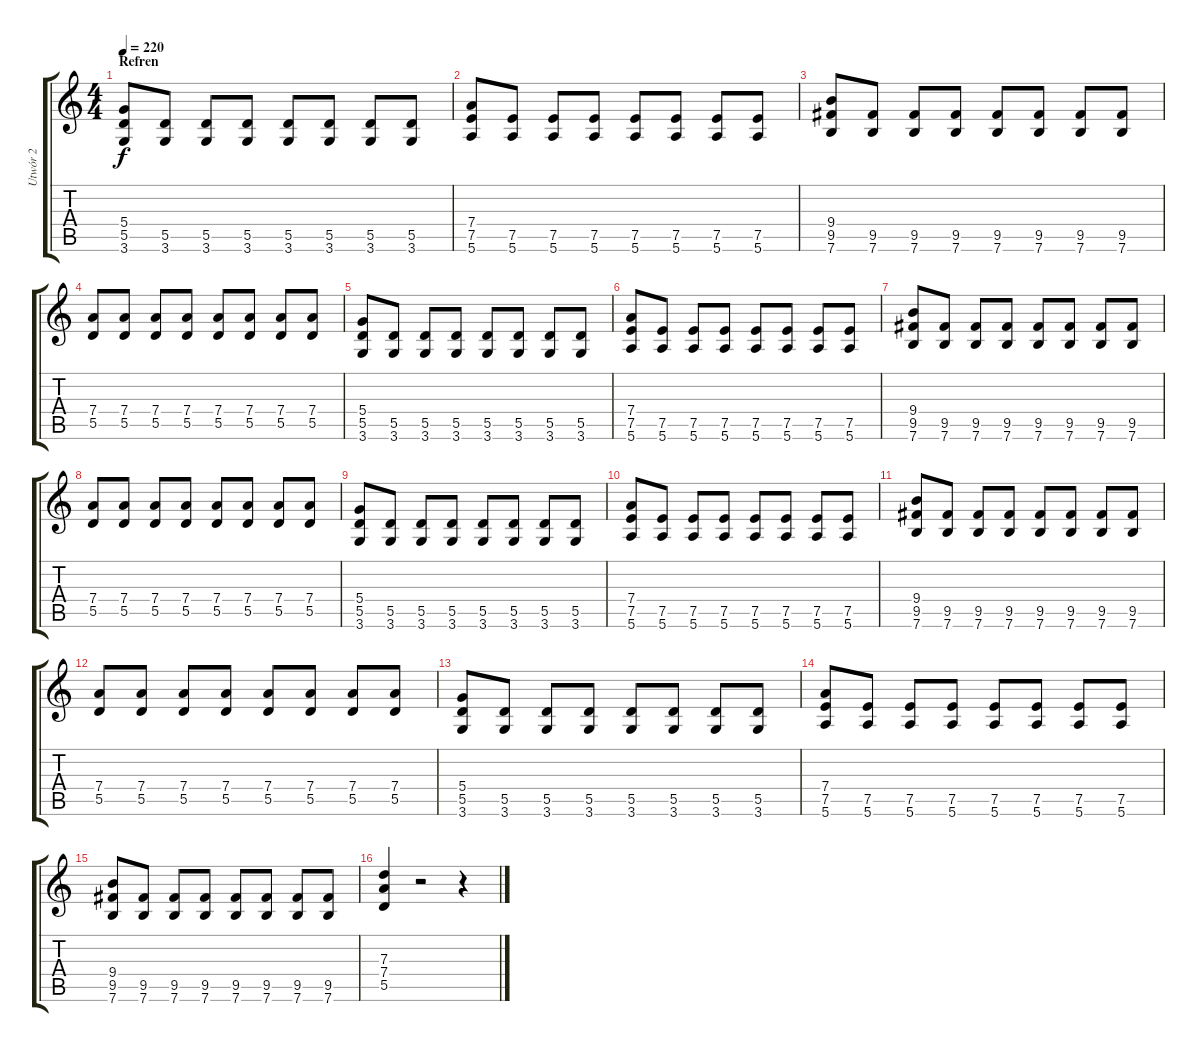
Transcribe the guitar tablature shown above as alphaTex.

\track ("Utwór 2" "Utwór 2") {instrument distortionguitar}
\staff {score tabs}
\tuning (E4 B3 G3 D3 A2 E2) {hide}
\ts (4 4)
\section ("" "Refren")
\tempo 220
\clef g2
\ks c
(5.4 5.5 3.6).8{dy f} (5.5 3.6).8 (5.5 3.6).8 (5.5 3.6).8 (5.5 3.6).8 (5.5 3.6).8 (5.5 3.6).8 (5.5 3.6).8 |
(7.4 7.5 5.6).8 (7.5 5.6).8 (7.5 5.6).8 (7.5 5.6).8 (7.5 5.6).8 (7.5 5.6).8 (7.5 5.6).8 (7.5 5.6).8 |
(9.4 9.5 7.6).8 (9.5 7.6).8 (9.5 7.6).8 (9.5 7.6).8 (9.5 7.6).8 (9.5 7.6).8 (9.5 7.6).8 (9.5 7.6).8 |
(7.4 5.5).8 (7.4 5.5).8 (7.4 5.5).8 (7.4 5.5).8 (7.4 5.5).8 (7.4 5.5).8 (7.4 5.5).8 (7.4 5.5).8 |
(5.4 5.5 3.6).8 (5.5 3.6).8 (5.5 3.6).8 (5.5 3.6).8 (5.5 3.6).8 (5.5 3.6).8 (5.5 3.6).8 (5.5 3.6).8 |
(7.4 7.5 5.6).8 (7.5 5.6).8 (7.5 5.6).8 (7.5 5.6).8 (7.5 5.6).8 (7.5 5.6).8 (7.5 5.6).8 (7.5 5.6).8 |
(9.4 9.5 7.6).8 (9.5 7.6).8 (9.5 7.6).8 (9.5 7.6).8 (9.5 7.6).8 (9.5 7.6).8 (9.5 7.6).8 (9.5 7.6).8 |
(7.4 5.5).8 (7.4 5.5).8 (7.4 5.5).8 (7.4 5.5).8 (7.4 5.5).8 (7.4 5.5).8 (7.4 5.5).8 (7.4 5.5).8 |
(5.4 5.5 3.6).8 (5.5 3.6).8 (5.5 3.6).8 (5.5 3.6).8 (5.5 3.6).8 (5.5 3.6).8 (5.5 3.6).8 (5.5 3.6).8 |
(7.4 7.5 5.6).8 (7.5 5.6).8 (7.5 5.6).8 (7.5 5.6).8 (7.5 5.6).8 (7.5 5.6).8 (7.5 5.6).8 (7.5 5.6).8 |
(9.4 9.5 7.6).8 (9.5 7.6).8 (9.5 7.6).8 (9.5 7.6).8 (9.5 7.6).8 (9.5 7.6).8 (9.5 7.6).8 (9.5 7.6).8 |
(7.4 5.5).8 (7.4 5.5).8 (7.4 5.5).8 (7.4 5.5).8 (7.4 5.5).8 (7.4 5.5).8 (7.4 5.5).8 (7.4 5.5).8 |
(5.4 5.5 3.6).8 (5.5 3.6).8 (5.5 3.6).8 (5.5 3.6).8 (5.5 3.6).8 (5.5 3.6).8 (5.5 3.6).8 (5.5 3.6).8 |
(7.4 7.5 5.6).8 (7.5 5.6).8 (7.5 5.6).8 (7.5 5.6).8 (7.5 5.6).8 (7.5 5.6).8 (7.5 5.6).8 (7.5 5.6).8 |
(9.4 9.5 7.6).8 (9.5 7.6).8 (9.5 7.6).8 (9.5 7.6).8 (9.5 7.6).8 (9.5 7.6).8 (9.5 7.6).8 (9.5 7.6).8 |
(7.3 7.4 5.5).4 r.2 r.4
